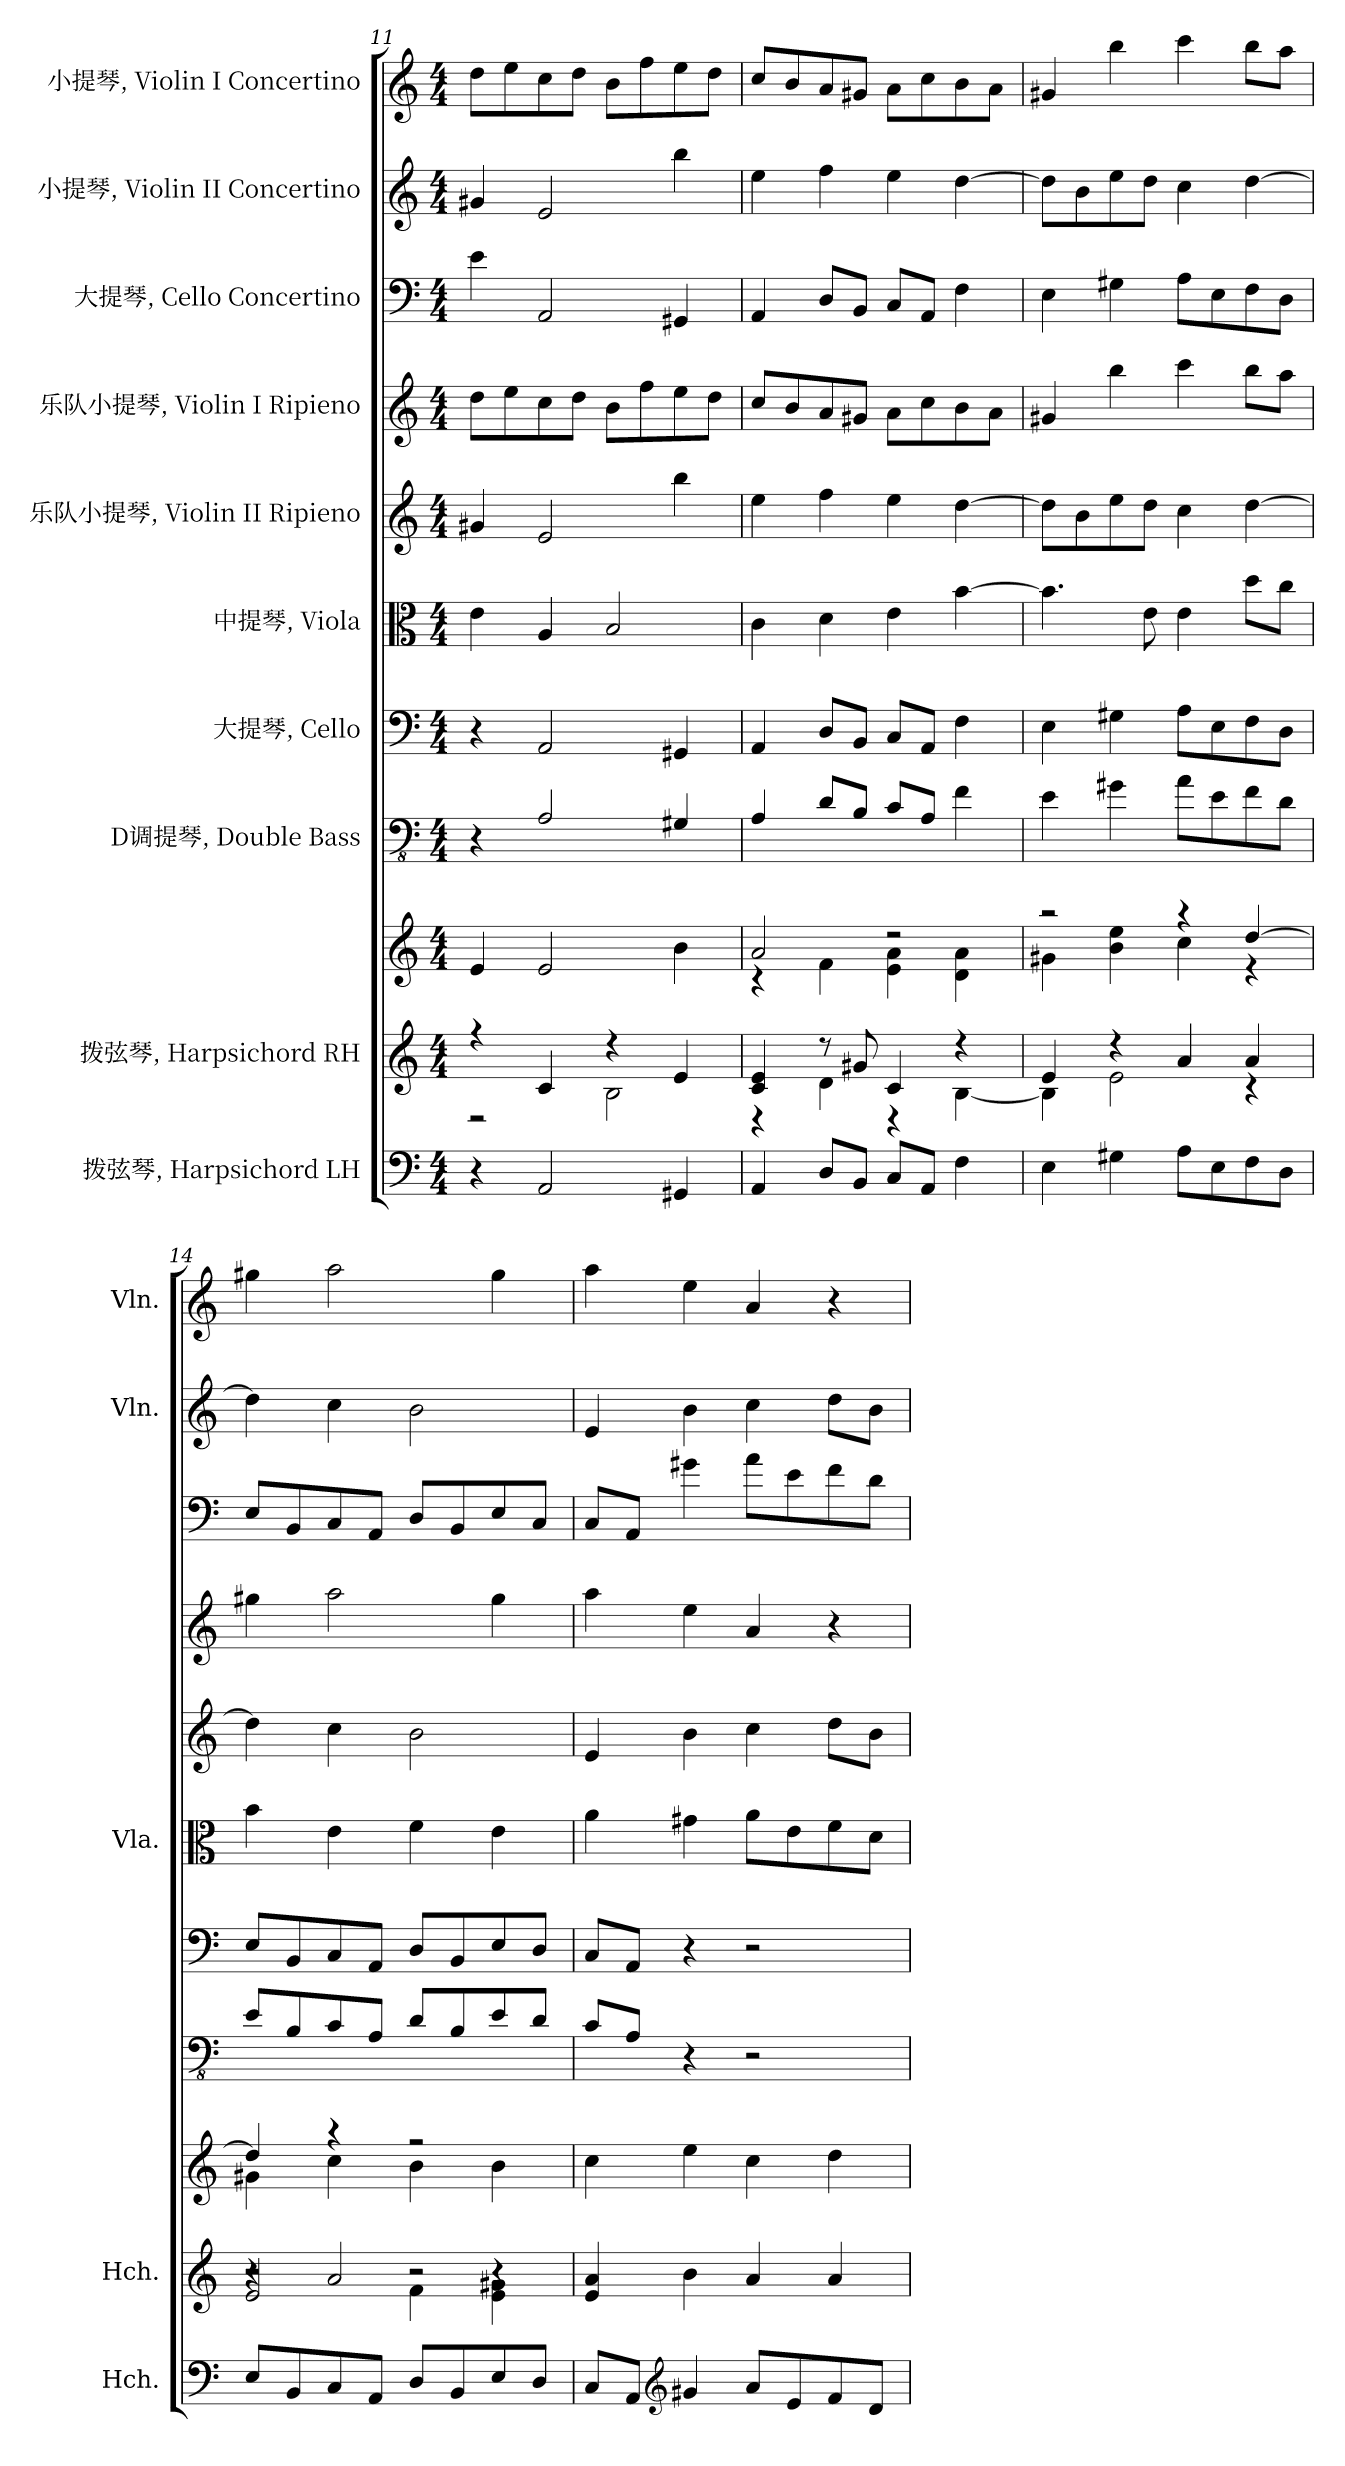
**kern	**kern	**kern	**kern	**kern	**kern	**kern	**kern	**kern	**kern	**kern
*part10	*part9	*part9	*part8	*part7	*part6	*part5	*part4	*part3	*part2	*part1
*staff11	*staff10	*staff9	*staff8	*staff7	*staff6	*staff5	*staff4	*staff3	*staff2	*staff1
*I"拨弦琴, Harpsichord LH	*I"拨弦琴, Harpsichord RH	*	*I"D调提琴, Double Bass	*I"大提琴, Cello	*I"中提琴, Viola	*I"乐队小提琴, Violin II Ripieno	*I"乐队小提琴, Violin I Ripieno	*I"大提琴, Cello Concertino	*I"小提琴, Violin II Concertino	*I"小提琴, Violin I Concertino
*I'Hch.	*I'Hch.	*	*	*	*I'Vla.	*	*	*	*I'Vln.	*I'Vln.
*clefF4	*clefG2	*clefG2	*clefFv4	*clefF4	*clefC3	*clefG2	*clefG2	*clefF4	*clefG2	*clefG2
*	*	*	*ITrd7c12	*	*	*	*	*	*	*
*k[]	*k[]	*k[]	*k[]	*k[]	*k[]	*k[]	*k[]	*k[]	*k[]	*k[]
*M4/4	*M4/4	*M4/4	*M4/4	*M4/4	*M4/4	*M4/4	*M4/4	*M4/4	*M4/4	*M4/4
=11	=11	=11	=11	=11	=11	=11	=11	=11	=11	=11
*	*^	*	*	*	*	*	*	*	*	*
4r	4r	2r	4e/	4r	4r	4e\	4g#X/	8dd\L	4e\	4g#X/	8dd\L
.	.	.	.	.	.	.	.	8ee\	.	.	8ee\
2AA/	4c/	.	2e/	2AAA/	2AA/	4A/	2e/	8cc\	2AA/	2e/	8cc\
.	.	.	.	.	.	.	.	8dd\J	.	.	8dd\J
.	4r	2B\	.	.	.	2B/	.	8b\L	.	.	8b\L
.	.	.	.	.	.	.	.	8ff\	.	.	8ff\
4GG#X/	4e/	.	4b\	4GGG#X/	4GG#X/	.	4bb\	8ee\	4GG#X/	4bb\	8ee\
.	.	.	.	.	.	.	.	8dd\J	.	.	8dd\J
!!LO:PB:g=z
=12	=12	=12	=12	=12	=12	=12	=12	=12	=12	=12	=12
*	*	*	*^	*	*	*	*	*	*	*	*
4AA/	4c/ 4e/	4r	2a/	4r	4AAA/	4AA/	4c\	4ee\	8cc/L	4AA/	4ee\	8cc/L
.	.	.	.	.	.	.	.	.	8b/	.	.	8b/
8D/L	8r	4d\	.	4f\	8DD/L	8D/L	4d\	4ff\	8a/	8D/L	4ff\	8a/
8BB/J	8g#X/	.	.	.	8BBB/J	8BB/J	.	.	8g#X/J	8BB/J	.	8g#X/J
8C/L	4c/	4r	2r	4e\ 4a\	8CC/L	8C/L	4e\	4ee\	8a\L	8C/L	4ee\	8a\L
8AA/J	.	.	.	.	8AAA/J	8AA/J	.	.	8cc\	8AA/J	.	8cc\
4F\	4r	[4B\	.	4d\ 4a\	4FF\	4F\	[4b\	[4dd\	8b\	4F\	[4dd\	8b\
.	.	.	.	.	.	.	.	.	8a\J	.	.	8a\J
=13	=13	=13	=13	=13	=13	=13	=13	=13	=13	=13	=13	=13
4E\	4e/	4B\]	2r	4g#X\	4EE\	4E\	4.b\]	8dd\L]	4g#X/	4E\	8dd\L]	4g#X/
.	.	.	.	.	.	.	.	8b\	.	.	8b\	.
4G#X\	4r	2e\	.	4b\ 4ee\	4GG#X\	4G#X\	.	8ee\	4bb\	4G#X\	8ee\	4bb\
.	.	.	.	.	.	.	8e\	8dd\J	.	.	8dd\J	.
8A\L	4a/	.	4r	4cc\	8AA\L	8A\L	4e\	4cc\	4ccc\	8A\L	4cc\	4ccc\
8E\	.	.	.	.	8EE\	8E\	.	.	.	8E\	.	.
8F\	4a/	4r	[4dd/	4r	8FF\	8F\	8dd\L	[4dd\	8bb\L	8F\	[4dd\	8bb\L
8D\J	.	.	.	.	8DD\J	8D\J	8cc\J	.	8aa\J	8D\J	.	8aa\J
=14	=14	=14	=14	=14	=14	=14	=14	=14	=14	=14	=14	=14
*	*	*^	*	*	*	*	*	*	*	*	*	*
8E/L	4r	2r	2e/	4dd/]	4g#X\	8EE/L	8E/L	4b\	4dd\]	4gg#X\	8E/L	4dd\]	4gg#X\
8BB/	.	.	.	.	.	8BBB/	8BB/	.	.	.	8BB/	.	.
8C/	2a/	.	.	4r	4cc\	8CC/	8C/	4e\	4cc\	2aa\	8C/	4cc\	2aa\
8AA/J	.	.	.	.	.	8AAA/J	8AA/J	.	.	.	8AA/J	.	.
8D/L	.	4f\	2r	2r	4b\	8DD/L	8D/L	4f\	2b\	.	8D/L	2b\	.
8BB/	.	.	.	.	.	8BBB/	8BB/	.	.	.	8BB/	.	.
8E/	4r	4e\ 4g#X\	.	.	4b\	8EE/	8E/	4e\	.	4gg#\	8E/	.	4gg#\
8D/J	.	.	.	.	.	8DD/J	8D/J	.	.	.	8C/J	.	.
*	*v	*v	*v	*	*	*	*	*	*	*	*	*	*
*	*	*v	*v	*	*	*	*	*	*	*	*
=15	=15	=15	=15	=15	=15	=15	=15	=15	=15	=15
8C/L	4e/ 4a/	4cc\	8CC/L	8C/L	4a\	4e/	4aa\	8C/L	4e/	4aa\
8AA/J	.	.	8AAA/J	8AA/J	.	.	.	8AA/J	.	.
*clefG2	*	*	*	*	*	*	*	*	*	*
4g#X/	4b\	4ee\	4r	4r	4g#X\	4b\	4ee\	4g#X\	4b\	4ee\
8a/L	4a/	4cc\	2r	2r	8a\L	4cc\	4a/	8a\L	4cc\	4a/
8e/	.	.	.	.	8e\	.	.	8e\	.	.
8f/	4a/	4dd\	.	.	8f\	8dd\L	4r	8f\	8dd\L	4r
8d/J	.	.	.	.	8d\J	8b\J	.	8d\J	8b\J	.
=	=	=	=	=	=	=	=	=	=	=
*-	*-	*-	*-	*-	*-	*-	*-	*-	*-	*-
